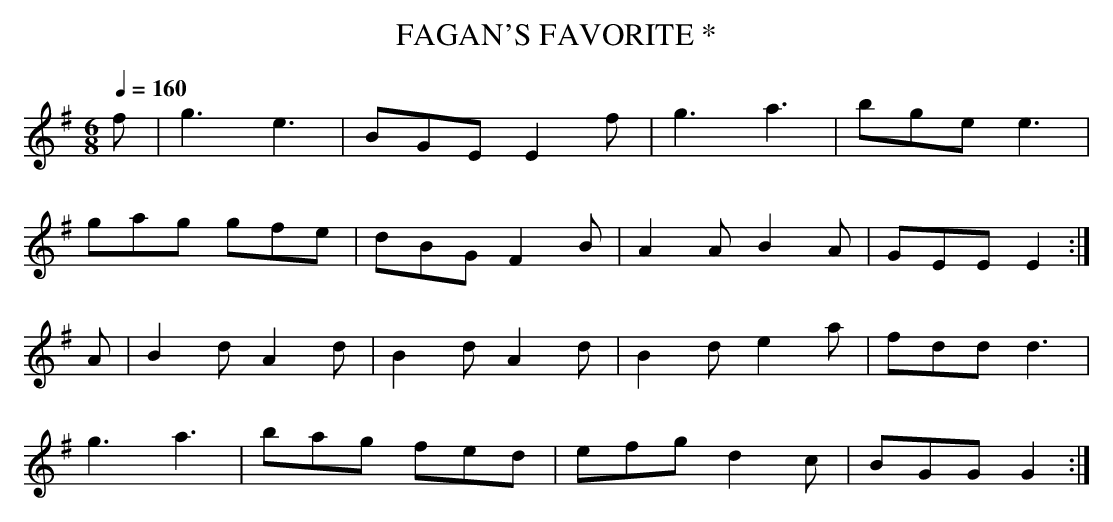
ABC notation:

X:1
T:FAGAN'S FAVORITE *
Q:1/4=160
L:1/8
M:6/8
K:Em %
f|g3e3|BGE E2f|g3a3|bge e3|
gag gfe|dBG F2B|A2A B2A|GEE E2 :|
A|B2d A2d|B2d A2d|B2d e2a|fdd d3|
g3 a3|bag fed|efg d2c|BGG G2 :|
